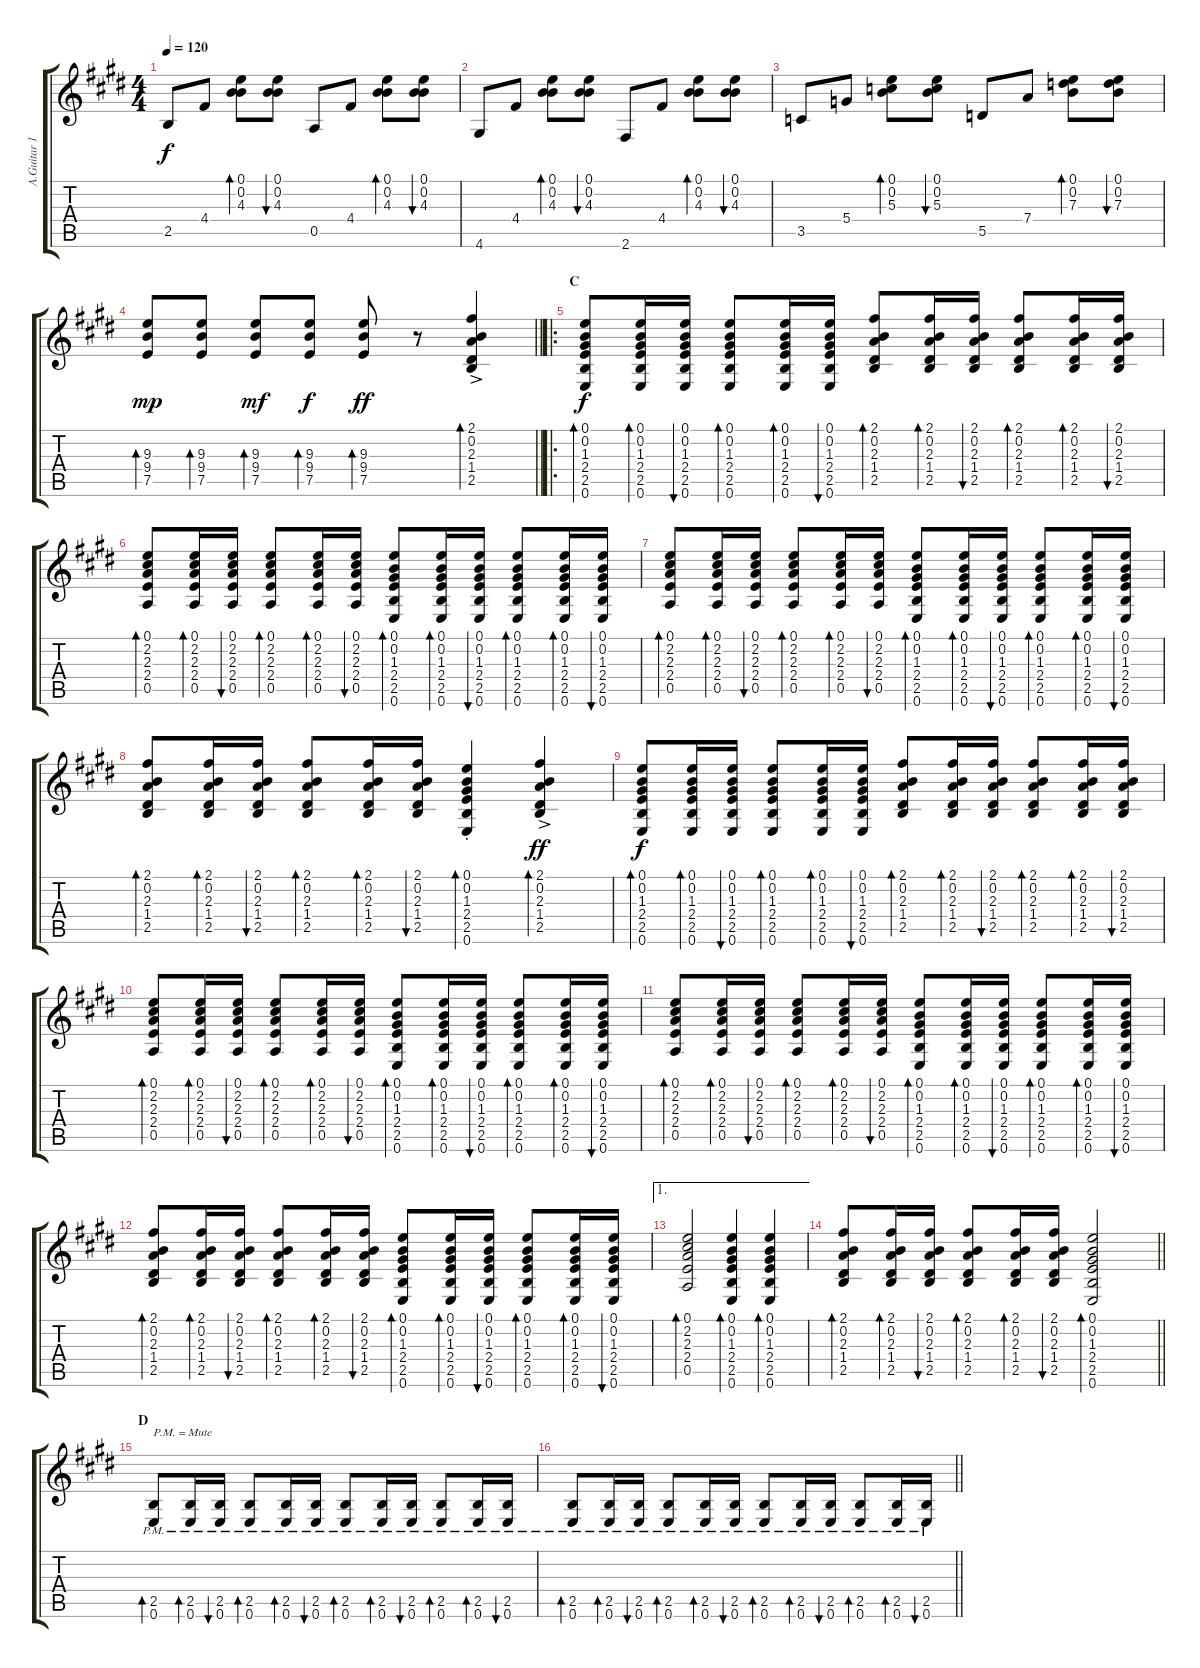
\track ("A.Guitar 1" "A.Guitar 1") {instrument acousticguitarsteel}
\staff {score tabs}
\tuning (E4 B3 G3 D3 A2 E2) {hide}
\ts (4 4)
\tempo 120
\clef g2
\ks e
2.5.8{dy f} 4.4.8 (0.1 0.2 4.3).8{bd 30} (0.1 0.2 4.3).8{bu 30} 0.5.8 4.4.8 (0.1 0.2 4.3).8{bd 30} (0.1 0.2 4.3).8{bu 30} |
4.6.8 4.4.8 (0.1 0.2 4.3).8{bd 30} (0.1 0.2 4.3).8{bu 30} 2.6.8 4.4.8 (0.1 0.2 4.3).8{bd 30} (0.1 0.2 4.3).8{bu 30} |
3.5.8 5.4.8 (0.1 0.2 5.3).8{bd 30} (0.1 0.2 5.3).8{bu 30} 5.5.8 7.4.8 (0.1 0.2 7.3).8{bd 30} (0.1 0.2 7.3).8{bu 30} |
\barLineRight lightlight
(9.3 9.4 7.5).8{bd 30 dy mp} (9.3 9.4 7.5).8{bd 30} (9.3 9.4 7.5).8{bd 30 dy mf} (9.3 9.4 7.5).8{bd 30 dy f} (9.3 9.4 7.5).8{bd 30 dy ff} r.8 (2.1{ac} 0.2{ac} 2.3{ac} 1.4{ac} 2.5{ac}).4{bd 30} |
\ro
\section ("" "C")
(0.1 0.2 1.3 2.4 2.5 0.6).8{bd 30 dy f} (0.1 0.2 1.3 2.4 2.5 0.6).16{bd 30} (0.1 0.2 1.3 2.4 2.5 0.6).16{bu 30} (0.1 0.2 1.3 2.4 2.5 0.6).8{bd 30} (0.1 0.2 1.3 2.4 2.5 0.6).16{bd 30} (0.1 0.2 1.3 2.4 2.5 0.6).16{bu 30} (2.1 0.2 2.3 1.4 2.5).8{bd 30} (2.1 0.2 2.3 1.4 2.5).16{bd 30} (2.1 0.2 2.3 1.4 2.5).16{bu 30} (2.1 0.2 2.3 1.4 2.5).8{bd 30} (2.1 0.2 2.3 1.4 2.5).16{bd 30} (2.1 0.2 2.3 1.4 2.5).16{bu 30} |
(0.1 2.2 2.3 2.4 0.5).8{bd 30} (0.1 2.2 2.3 2.4 0.5).16{bd 30} (0.1 2.2 2.3 2.4 0.5).16{bu 30} (0.1 2.2 2.3 2.4 0.5).8{bd 30} (0.1 2.2 2.3 2.4 0.5).16{bd 30} (0.1 2.2 2.3 2.4 0.5).16{bu 30} (0.1 0.2 1.3 2.4 2.5 0.6).8{bd 30} (0.1 0.2 1.3 2.4 2.5 0.6).16{bd 30} (0.1 0.2 1.3 2.4 2.5 0.6).16{bu 30} (0.1 0.2 1.3 2.4 2.5 0.6).8{bd 30} (0.1 0.2 1.3 2.4 2.5 0.6).16{bd 30} (0.1 0.2 1.3 2.4 2.5 0.6).16{bu 30} |
(0.1 2.2 2.3 2.4 0.5).8{bd 30} (0.1 2.2 2.3 2.4 0.5).16{bd 30} (0.1 2.2 2.3 2.4 0.5).16{bu 30} (0.1 2.2 2.3 2.4 0.5).8{bd 30} (0.1 2.2 2.3 2.4 0.5).16{bd 30} (0.1 2.2 2.3 2.4 0.5).16{bu 30} (0.1 0.2 1.3 2.4 2.5 0.6).8{bd 30} (0.1 0.2 1.3 2.4 2.5 0.6).16{bd 30} (0.1 0.2 1.3 2.4 2.5 0.6).16{bu 30} (0.1 0.2 1.3 2.4 2.5 0.6).8{bd 30} (0.1 0.2 1.3 2.4 2.5 0.6).16{bd 30} (0.1 0.2 1.3 2.4 2.5 0.6).16{bu 30} |
(2.1 0.2 2.3 1.4 2.5).8{bd 30} (2.1 0.2 2.3 1.4 2.5).16{bd 30} (2.1 0.2 2.3 1.4 2.5).16{bu 30} (2.1 0.2 2.3 1.4 2.5).8{bd 30} (2.1 0.2 2.3 1.4 2.5).16{bd 30} (2.1 0.2 2.3 1.4 2.5).16{bu 30} (0.1{st} 0.2{st} 1.3{st} 2.4{st} 2.5{st} 0.6{st}).4{bd 30} (2.1{ac} 0.2{ac} 2.3{ac} 1.4{ac} 2.5{ac}).4{bd 30 dy ff} |
(0.1 0.2 1.3 2.4 2.5 0.6).8{bd 30 dy f} (0.1 0.2 1.3 2.4 2.5 0.6).16{bd 30} (0.1 0.2 1.3 2.4 2.5 0.6).16{bu 30} (0.1 0.2 1.3 2.4 2.5 0.6).8{bd 30} (0.1 0.2 1.3 2.4 2.5 0.6).16{bd 30} (0.1 0.2 1.3 2.4 2.5 0.6).16{bu 30} (2.1 0.2 2.3 1.4 2.5).8{bd 30} (2.1 0.2 2.3 1.4 2.5).16{bd 30} (2.1 0.2 2.3 1.4 2.5).16{bu 30} (2.1 0.2 2.3 1.4 2.5).8{bd 30} (2.1 0.2 2.3 1.4 2.5).16{bd 30} (2.1 0.2 2.3 1.4 2.5).16{bu 30} |
(0.1 2.2 2.3 2.4 0.5).8{bd 30} (0.1 2.2 2.3 2.4 0.5).16{bd 30} (0.1 2.2 2.3 2.4 0.5).16{bu 30} (0.1 2.2 2.3 2.4 0.5).8{bd 30} (0.1 2.2 2.3 2.4 0.5).16{bd 30} (0.1 2.2 2.3 2.4 0.5).16{bu 30} (0.1 0.2 1.3 2.4 2.5 0.6).8{bd 30} (0.1 0.2 1.3 2.4 2.5 0.6).16{bd 30} (0.1 0.2 1.3 2.4 2.5 0.6).16{bu 30} (0.1 0.2 1.3 2.4 2.5 0.6).8{bd 30} (0.1 0.2 1.3 2.4 2.5 0.6).16{bd 30} (0.1 0.2 1.3 2.4 2.5 0.6).16{bu 30} |
(0.1 2.2 2.3 2.4 0.5).8{bd 30} (0.1 2.2 2.3 2.4 0.5).16{bd 30} (0.1 2.2 2.3 2.4 0.5).16{bu 30} (0.1 2.2 2.3 2.4 0.5).8{bd 30} (0.1 2.2 2.3 2.4 0.5).16{bd 30} (0.1 2.2 2.3 2.4 0.5).16{bu 30} (0.1 0.2 1.3 2.4 2.5 0.6).8{bd 30} (0.1 0.2 1.3 2.4 2.5 0.6).16{bd 30} (0.1 0.2 1.3 2.4 2.5 0.6).16{bu 30} (0.1 0.2 1.3 2.4 2.5 0.6).8{bd 30} (0.1 0.2 1.3 2.4 2.5 0.6).16{bd 30} (0.1 0.2 1.3 2.4 2.5 0.6).16{bu 30} |
(2.1 0.2 2.3 1.4 2.5).8{bd 30} (2.1 0.2 2.3 1.4 2.5).16{bd 30} (2.1 0.2 2.3 1.4 2.5).16{bu 30} (2.1 0.2 2.3 1.4 2.5).8{bd 30} (2.1 0.2 2.3 1.4 2.5).16{bd 30} (2.1 0.2 2.3 1.4 2.5).16{bu 30} (0.1 0.2 1.3 2.4 2.5 0.6).8{bd 30} (0.1 0.2 1.3 2.4 2.5 0.6).16{bd 30} (0.1 0.2 1.3 2.4 2.5 0.6).16{bu 30} (0.1 0.2 1.3 2.4 2.5 0.6).8{bd 30} (0.1 0.2 1.3 2.4 2.5 0.6).16{bd 30} (0.1 0.2 1.3 2.4 2.5 0.6).16{bu 30} |
\ae 1
(0.1 2.2 2.3 2.4 0.5).2{bd 30} (0.1 0.2 1.3 2.4 2.5 0.6).4{bd 30} (0.1 0.2 1.3 2.4 2.5 0.6).4{bd 30} |
\barLineRight lightlight
(2.1 0.2 2.3 1.4 2.5).8{bd 30} (2.1 0.2 2.3 1.4 2.5).16{bd 30} (2.1 0.2 2.3 1.4 2.5).16{bu 30} (2.1 0.2 2.3 1.4 2.5).8{bd 30} (2.1 0.2 2.3 1.4 2.5).16{bd 30} (2.1 0.2 2.3 1.4 2.5).16{bu 30} (0.1 0.2 1.3 2.4 2.5 0.6).2{bd 30} |
\section ("" "D")
(2.5{pm} 0.6{pm}).8{bd 30 txt "P.M. = Mute"} (2.5{pm} 0.6{pm}).16{bd 30} (2.5{pm} 0.6{pm}).16{bu 30} (2.5{pm} 0.6{pm}).8{bd 30} (2.5{pm} 0.6{pm}).16{bd 30} (2.5{pm} 0.6{pm}).16{bu 30} (2.5{pm} 0.6{pm}).8{bd 30} (2.5{pm} 0.6{pm}).16{bd 30} (2.5{pm} 0.6{pm}).16{bu 30} (2.5{pm} 0.6{pm}).8{bd 30} (2.5{pm} 0.6{pm}).16{bd 30} (2.5{pm} 0.6{pm}).16{bu 30} |
\barLineRight lightlight
(2.5{pm} 0.6{pm}).8{bd 30} (2.5{pm} 0.6{pm}).16{bd 30} (2.5{pm} 0.6{pm}).16{bu 30} (2.5{pm} 0.6{pm}).8{bd 30} (2.5{pm} 0.6{pm}).16{bd 30} (2.5{pm} 0.6{pm}).16{bu 30} (2.5{pm} 0.6{pm}).8{bd 30} (2.5{pm} 0.6{pm}).16{bd 30} (2.5{pm} 0.6{pm}).16{bu 30} (2.5{pm} 0.6{pm}).8{bd 30} (2.5{pm} 0.6{pm}).16{bd 30} (2.5{pm} 0.6{pm}).16{bu 30}
